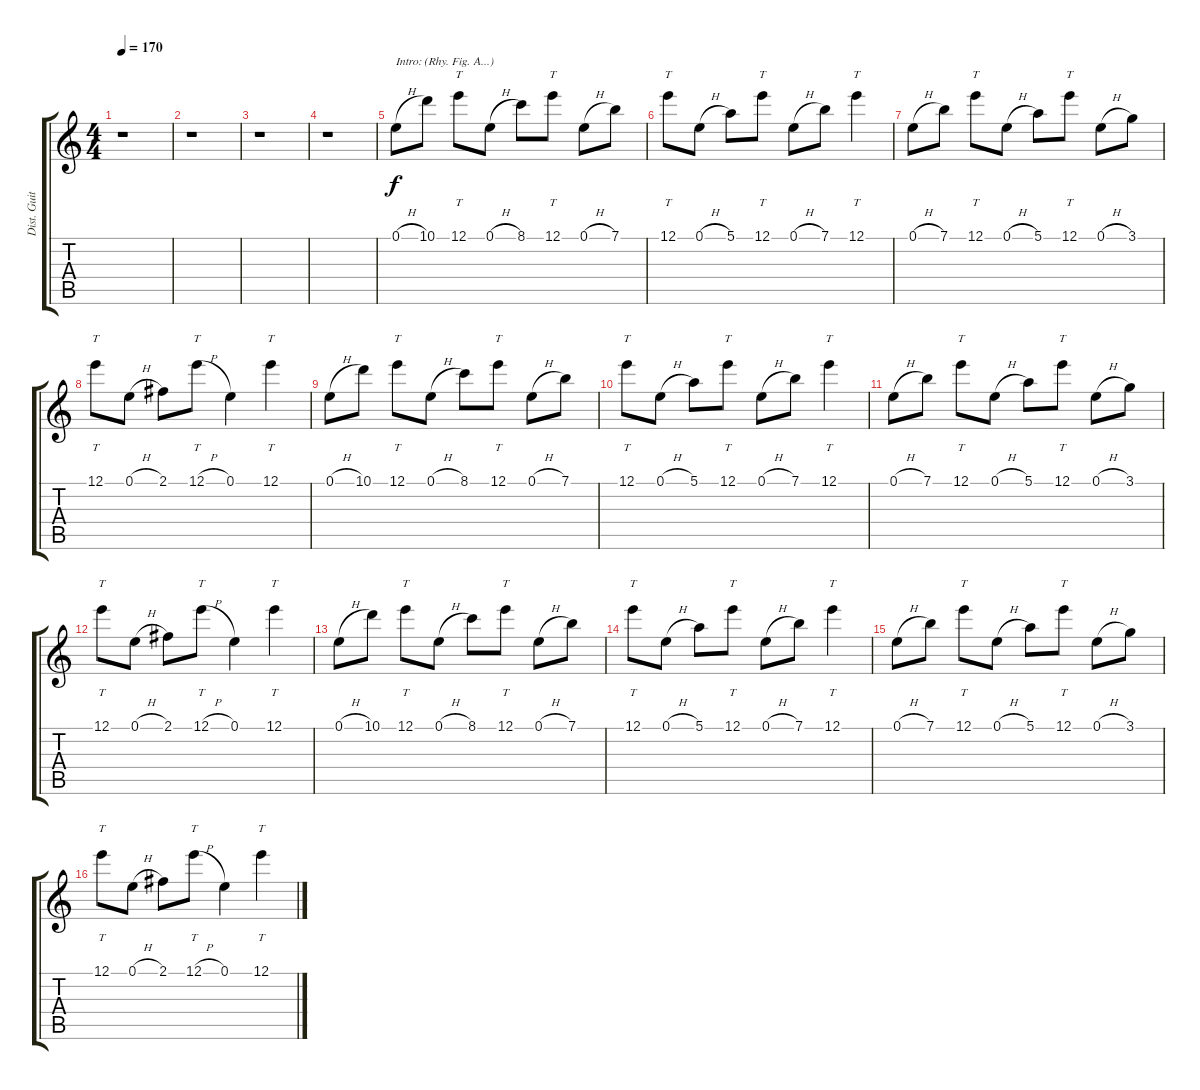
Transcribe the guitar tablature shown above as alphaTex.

\track ("Dist. Guitar 2" "Dist. Guit") {instrument distortionguitar}
\staff {score tabs}
\tuning (E4 B3 G3 D3 A2 E2) {hide}
\ts (4 4)
\tempo 170
\clef g2
\ks c
r.1{dy f instrument distortionguitar} |
r.1 |
r.1 |
r.1 |
0.1{h}.8{txt "Intro: (Rhy. Fig. A...)" instrument synthbass1} 10.1.8 12.1.8{tt} 0.1{h}.8 8.1.8 12.1.8{tt} 0.1{h}.8 7.1.8 |
12.1.8{tt} 0.1{h}.8 5.1.8 12.1.8{tt} 0.1{h}.8 7.1.8 12.1.4{tt} |
0.1{h}.8 7.1.8 12.1.8{tt} 0.1{h}.8 5.1.8 12.1.8{tt} 0.1{h}.8 3.1.8 |
12.1.8{tt} 0.1{h}.8 2.1.8 12.1{h}.8{tt} 0.1.4 12.1.4{tt} |
0.1{h}.8 10.1.8 12.1.8{tt} 0.1{h}.8 8.1.8 12.1.8{tt} 0.1{h}.8 7.1.8 |
12.1.8{tt} 0.1{h}.8 5.1.8 12.1.8{tt} 0.1{h}.8 7.1.8 12.1.4{tt} |
0.1{h}.8 7.1.8 12.1.8{tt} 0.1{h}.8 5.1.8 12.1.8{tt} 0.1{h}.8 3.1.8 |
12.1.8{tt} 0.1{h}.8 2.1.8 12.1{h}.8{tt} 0.1.4 12.1.4{tt} |
0.1{h}.8 10.1.8 12.1.8{tt} 0.1{h}.8 8.1.8 12.1.8{tt} 0.1{h}.8 7.1.8 |
12.1.8{tt} 0.1{h}.8 5.1.8 12.1.8{tt} 0.1{h}.8 7.1.8 12.1.4{tt} |
0.1{h}.8 7.1.8 12.1.8{tt} 0.1{h}.8 5.1.8 12.1.8{tt} 0.1{h}.8 3.1.8 |
12.1.8{tt} 0.1{h}.8 2.1.8 12.1{h}.8{tt} 0.1.4 12.1.4{tt}
